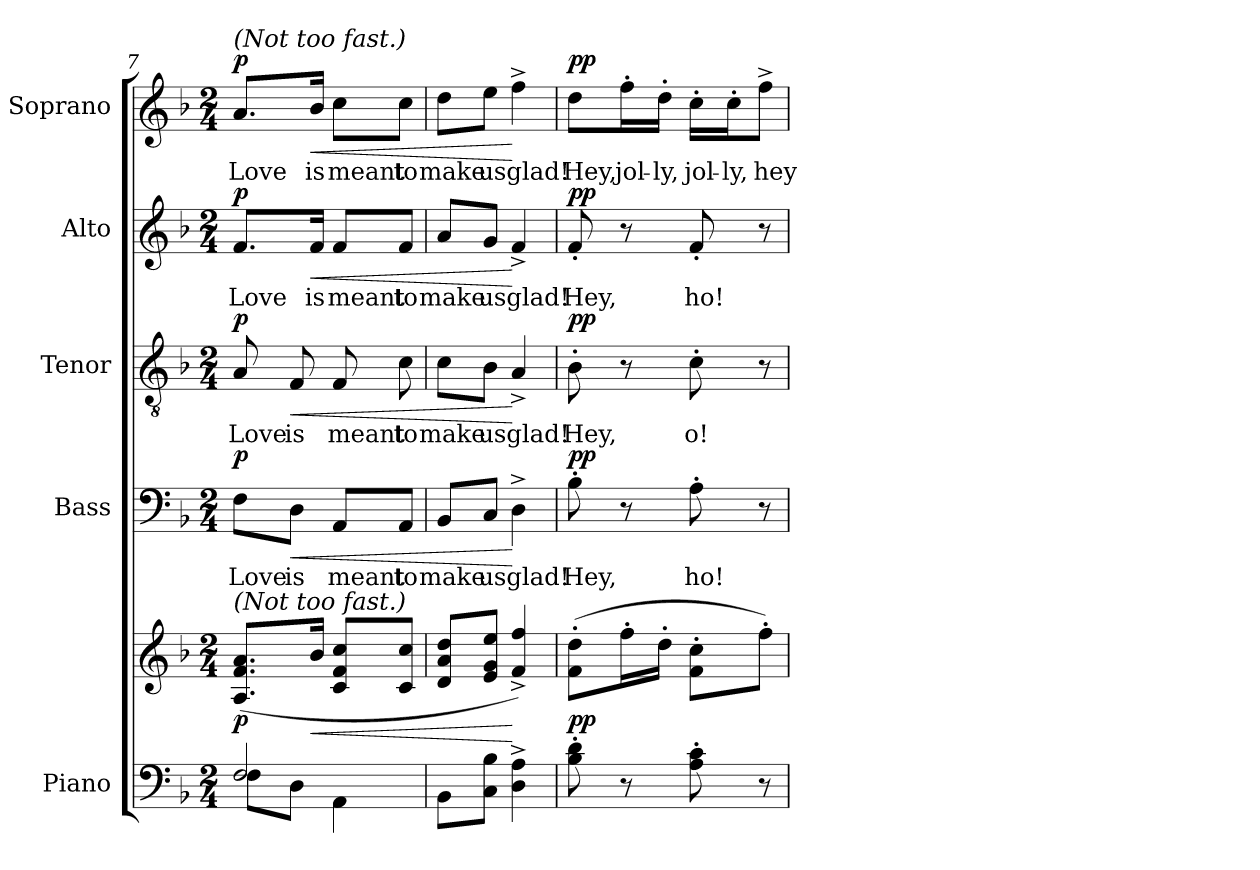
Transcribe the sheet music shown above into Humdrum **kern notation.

**kern	**kern	**dynam	**kern	**text	**dynam	**kern	**text	**dynam	**kern	**text	**dynam	**kern	**text	**dynam
*part5	*part5	*part5	*part4	*part4	*part4	*part3	*part3	*part3	*part2	*part2	*part2	*part1	*part1	*part1
*staff6	*staff5	*staff5/6	*staff4	*staff4	*staff4	*staff3	*staff3	*staff3	*staff2	*staff2	*staff2	*staff1	*staff1	*staff1
*I"Piano	*	*	*I"Bass	*	*	*I"Tenor	*	*	*I"Alto	*	*	*I"Soprano	*	*
*I'Pno.	*	*	*I'B.	*	*	*I'T.	*	*	*I'A.	*	*	*I'S.	*	*
*clefF4	*clefG2	*	*clefF4	*	*	*clefGv2	*	*	*clefG2	*	*	*clefG2	*	*
*	*	*	*	*	*	*ITrd7c12	*	*	*	*	*	*	*	*
*k[b-]	*k[b-]	*	*k[b-]	*	*	*k[b-]	*	*	*k[b-]	*	*	*k[b-]	*	*
*F:	*F:	*	*F:	*	*	*F:	*	*	*F:	*	*	*F:	*	*
*M2/4	*M2/4	*	*M2/4	*	*	*M2/4	*	*	*M2/4	*	*	*M2/4	*	*
=7	=7	=7	=7	=7	=7	=7	=7	=7	=7	=7	=7	=7	=7	=7
*^	*	*	*	*	*	*	*	*	*	*	*	*	*	*
!	!	!	!	!	!LO:LY:b:color=#000000	!	!	!	!	!	!	!	!	!	!
!	!	!	!	!	!	!	!	!LO:LY:b:color=#000000	!	!	!	!	!	!	!
!	!	!	!	!	!	!	!	!	!	!	!LO:LY:b:color=#000000	!	!	!	!
!	!	!	!	!	!	!	!	!	!	!	!	!	!LO:TX:a:i:t=(Not too fast.)	!	!
!	!	!LO:TX:a:i:t=(Not too fast.)	!	!	!	!	!	!	!	!	!	!	!	!	!
!	!	!	!	!	!	!	!	!	!	!	!	!	!	!LO:LY:b:color=#000000	!
2Fi/	8Fi\L	(8.Ai/ 8.fi 8.aiL	p	8Fi\L	Love	p	8AAi/	Love	p	8.fi/L	Love	p	8.ai/L	Love	p
!	!	!	!	!	!LO:LY:b:color=#000000	!LO:HP:b	!	!	!	!	!	!	!	!	!
!	!	!	!	!	!	!	!	!LO:LY:b:color=#000000	!LO:HP:b	!	!	!	!	!	!
.	8Di\J	.	.	8Di\J	is	<	8FFi/	is	<	.	.	.	.	.	.
!	!	!	!LO:HP:b	!	!	!	!	!	!	!	!	!	!	!	!
!	!	!	!	!	!	!	!	!	!	!	!LO:LY:b:color=#000000	!LO:HP:b	!	!	!
!	!	!	!	!	!	!	!	!	!	!	!	!	!	!LO:LY:b:color=#000000	!LO:HP:b
.	.	16b-i/Jk	<	.	.	.	.	.	.	16fi/Jk	is	<	16b-i/Jk	is	<
!	!	!	!	!	!LO:LY:b:color=#000000	!	!	!	!	!	!	!	!	!	!
!	!	!	!	!	!	!	!	!LO:LY:b:color=#000000	!	!	!	!	!	!	!
!	!	!	!	!	!	!	!	!	!	!	!LO:LY:b:color=#000000	!	!	!	!
!	!	!	!	!	!	!	!	!	!	!	!	!	!	!LO:LY:b:color=#000000	!
.	4AAi\	8ci/ 8fi 8cciL	.	8AAi/L	meant	.	8FFi/	meant	.	8fi/L	meant	.	8cci\L	meant	.
!	!	!	!	!	!LO:LY:b:color=#000000	!	!	!	!	!	!	!	!	!	!
!	!	!	!	!	!	!	!	!LO:LY:b:color=#000000	!	!	!	!	!	!	!
!	!	!	!	!	!	!	!	!	!	!	!LO:LY:b:color=#000000	!	!	!	!
!	!	!	!	!	!	!	!	!	!	!	!	!	!	!LO:LY:b:color=#000000	!
.	.	8ci/ 8cciJ	.	8AAi/J	to	.	8Ci\	to	.	8fi/J	to	.	8cci\J	to	.
*v	*v	*	*	*	*	*	*	*	*	*	*	*	*	*	*
=8	=8	=8	=8	=8	=8	=8	=8	=8	=8	=8	=8	=8	=8	=8
!	!	!	!	!LO:LY:b:color=#000000	!	!	!	!	!	!	!	!	!	!
!	!	!	!	!	!	!	!LO:LY:b:color=#000000	!	!	!	!	!	!	!
!	!	!	!	!	!	!	!	!	!	!LO:LY:b:color=#000000	!	!	!	!
!	!	!	!	!	!	!	!	!	!	!	!	!	!LO:LY:b:color=#000000	!
8BB-i\L	8di/ 8ai 8ddiL	.	8BB-i/L	make	.	8Ci\L	make	.	8ai/L	make	.	8ddi\L	make	.
!	!	!	!	!LO:LY:b:color=#000000	!	!	!	!	!	!	!	!	!	!
!	!	!	!	!	!	!	!LO:LY:b:color=#000000	!	!	!	!	!	!	!
!	!	!	!	!	!	!	!	!	!	!LO:LY:b:color=#000000	!	!	!	!
!	!	!	!	!	!	!	!	!	!	!	!	!	!LO:LY:b:color=#000000	!
8Ci\ 8B-iJ	8ei/ 8gi 8eeiJ	.	8Ci/J	us	.	8BB-i\J	us	.	8gi/J	us	.	8eei\J	us	.
!	!	!	!	!LO:LY:b:color=#000000	!	!	!	!	!	!	!	!	!	!
!	!	!	!	!	!	!	!LO:LY:b:color=#000000	!	!	!	!	!	!	!
!	!	!	!	!	!	!	!	!	!	!LO:LY:b:color=#000000	!	!	!	!
!	!	!	!	!	!	!	!	!	!	!	!	!	!LO:LY:b:color=#000000	!
4Di\^ 4Ai^	4fi/^ 4ffi^)	[	4D^i\	glad!	[	4AA^i/	glad!	[	4f^i/	glad!	[	4ff^i\	glad!	[
!!LO:LB:g=z
=9	=9	=9	=9	=9	=9	=9	=9	=9	=9	=9	=9	=9	=9	=9
!	!	!	!	!LO:LY:b:color=#000000	!	!	!	!	!	!	!	!	!	!
!	!	!	!	!	!	!	!LO:LY:b:color=#000000	!	!	!	!	!	!	!
!	!	!	!	!	!	!	!	!	!	!LO:LY:b:color=#000000	!	!	!	!
!	!	!	!	!	!	!	!	!	!	!	!	!	!LO:LY:b:color=#000000	!
8B-i\' 8di'	(8fi\' 8ddi'L	pp	8B-'i\	Hey,	pp	8BB-'i\	Hey,	pp	8f'i/	Hey,	pp	8ddi\L	Hey,	pp
!	!	!	!	!	!	!	!	!	!	!	!	!	!LO:LY:b:color=#000000	!
8r	16ff'i\L	.	8r	.	.	8r	.	.	8r	.	.	16ff'i\L	jol-	.
!	!	!	!	!	!	!	!	!	!	!	!	!	!LO:LY:b:color=#000000	!
.	16dd'i\JJ	.	.	.	.	.	.	.	.	.	.	16dd'i\JJ	-ly,	.
!	!	!	!	!LO:LY:b:color=#000000	!	!	!	!	!	!	!	!	!	!
!	!	!	!	!	!	!	!LO:LY:b:color=#000000	!	!	!	!	!	!	!
!	!	!	!	!	!	!	!	!	!	!LO:LY:b:color=#000000	!	!	!	!
!	!	!	!	!	!	!	!	!	!	!	!	!	!LO:LY:b:color=#000000	!
8Ai\' 8ci'	8fi\' 8cci'L	.	8A'i\	ho!	.	8C'i\	o!	.	8f'i/	ho!	.	16cc'i\LL	jol-	.
!	!	!	!	!	!	!	!	!	!	!	!	!	!LO:LY:b:color=#000000	!
.	.	.	.	.	.	.	.	.	.	.	.	16cc'i\J	-ly,	.
!	!	!	!	!	!	!	!	!	!	!	!	!	!LO:LY:b:color=#000000	!
8r	8ff'i\J)	.	8r	.	.	8r	.	.	8r	.	.	8ff^i\J	hey	.
=	=	=	=	=	=	=	=	=	=	=	=	=	=	=
*-	*-	*-	*-	*-	*-	*-	*-	*-	*-	*-	*-	*-	*-	*-
